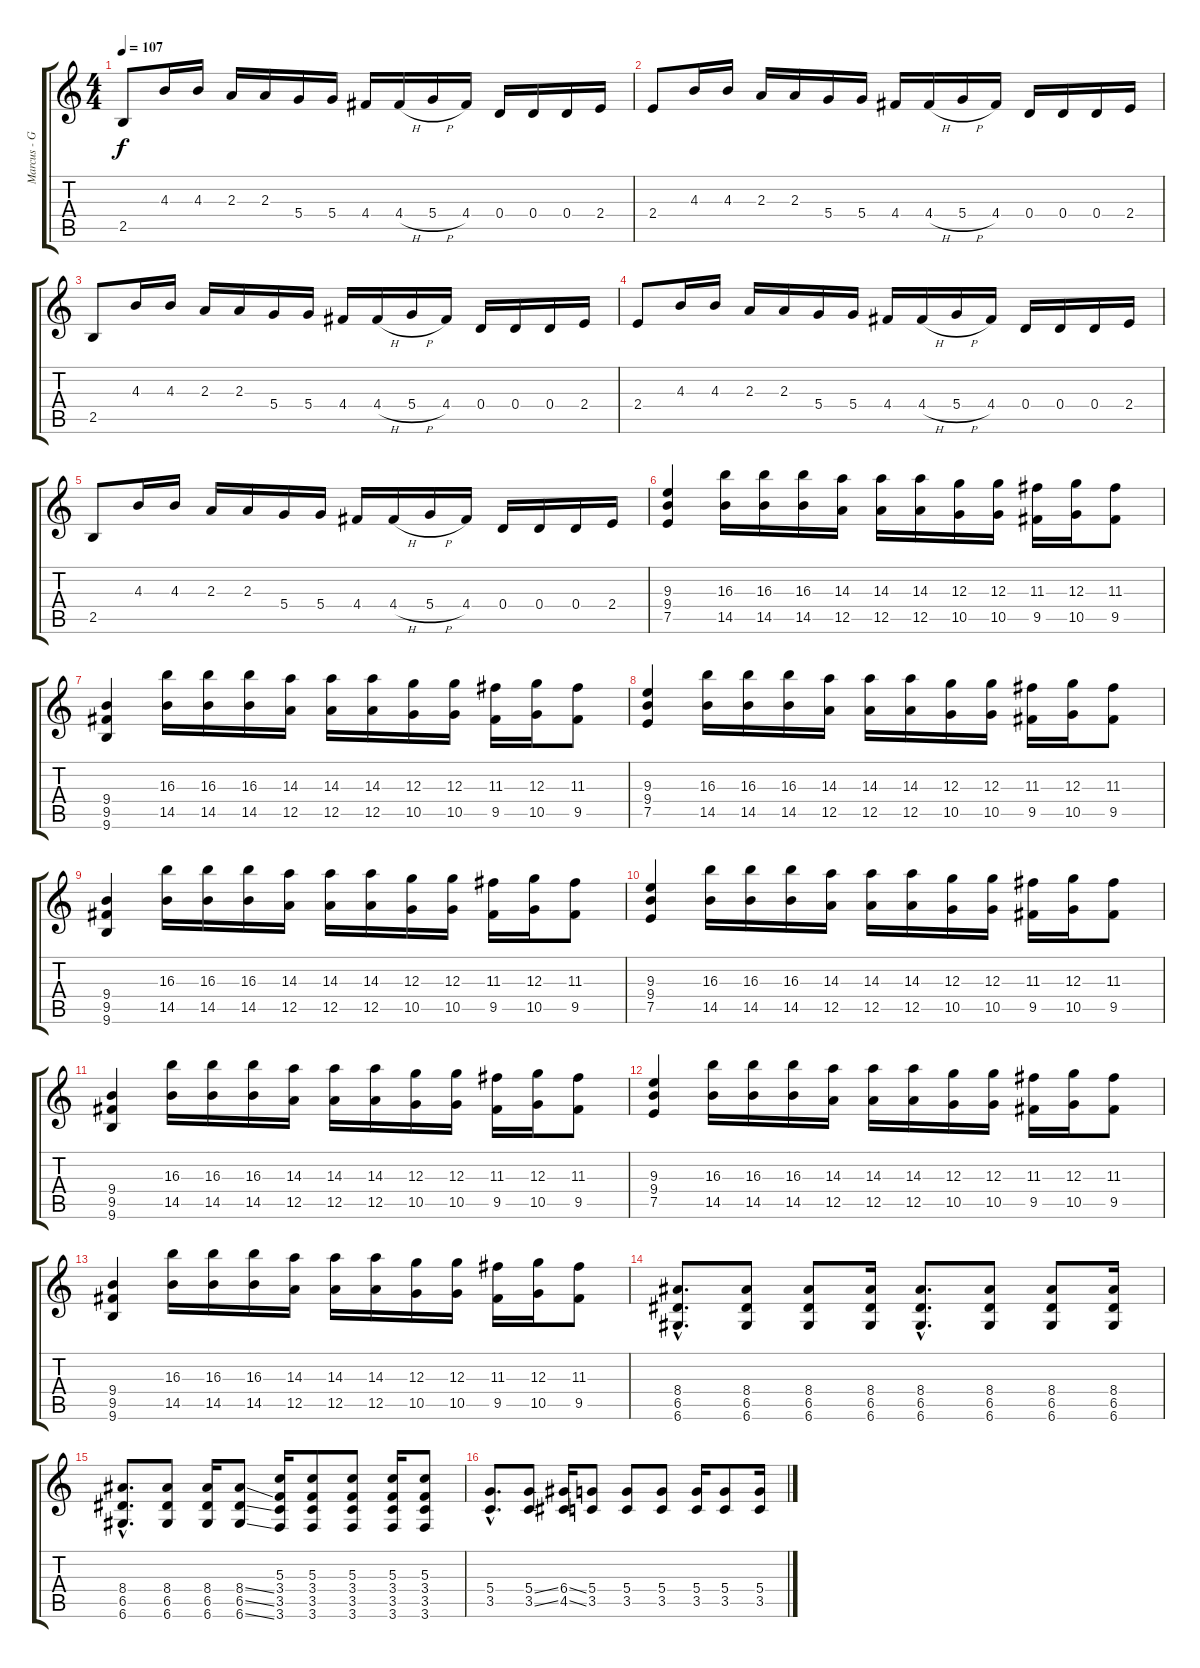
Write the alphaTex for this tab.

\track ("Marcus - Guitar" "Marcus - G") {instrument distortionguitar}
\staff {score tabs}
\tuning (E4 B3 G3 D3 A2 D2) {hide}
\ts (4 4)
\tempo 107
\clef g2
\ks c
2.5.8{dy f} 4.3.16 4.3.16 2.3.16 2.3.16 5.4.16 5.4.16 4.4.16 4.4{h}.16 5.4{h}.16 4.4.16 0.4.16 0.4.16 0.4.16 2.4.16 |
2.4.8{volume 9 balance 4 instrument electricguitarclean} 4.3.16 4.3.16 2.3.16 2.3.16 5.4.16 5.4.16 4.4.16 4.4{h}.16 5.4{h}.16 4.4.16 0.4.16 0.4.16 0.4.16 2.4.16 |
2.5.8 4.3.16 4.3.16 2.3.16 2.3.16 5.4.16 5.4.16 4.4.16 4.4{h}.16 5.4{h}.16 4.4.16 0.4.16 0.4.16 0.4.16 2.4.16 |
2.4.8{volume 9 balance 4 instrument electricguitarclean} 4.3.16 4.3.16 2.3.16 2.3.16 5.4.16 5.4.16 4.4.16 4.4{h}.16 5.4{h}.16 4.4.16 0.4.16 0.4.16 0.4.16 2.4.16 |
2.5.8 4.3.16 4.3.16 2.3.16 2.3.16 5.4.16 5.4.16 4.4.16 4.4{h}.16 5.4{h}.16 4.4.16 0.4.16 0.4.16 0.4.16 2.4.16 |
(9.3 9.4 7.5).4{volume 11 instrument distortionguitar} (16.3 14.5).16 (16.3 14.5).16 (16.3 14.5).16 (14.3 12.5).16 (14.3 12.5).16 (14.3 12.5).16 (12.3 10.5).16 (12.3 10.5).16 (11.3 9.5).16 (12.3 10.5).16 (11.3 9.5).8 |
(9.4 9.5 9.6).4 (16.3 14.5).16 (16.3 14.5).16 (16.3 14.5).16 (14.3 12.5).16 (14.3 12.5).16 (14.3 12.5).16 (12.3 10.5).16 (12.3 10.5).16 (11.3 9.5).16 (12.3 10.5).16 (11.3 9.5).8 |
(9.3 9.4 7.5).4{volume 11 instrument distortionguitar} (16.3 14.5).16 (16.3 14.5).16 (16.3 14.5).16 (14.3 12.5).16 (14.3 12.5).16 (14.3 12.5).16 (12.3 10.5).16 (12.3 10.5).16 (11.3 9.5).16 (12.3 10.5).16 (11.3 9.5).8 |
(9.4 9.5 9.6).4 (16.3 14.5).16 (16.3 14.5).16 (16.3 14.5).16 (14.3 12.5).16 (14.3 12.5).16 (14.3 12.5).16 (12.3 10.5).16 (12.3 10.5).16 (11.3 9.5).16 (12.3 10.5).16 (11.3 9.5).8 |
(9.3 9.4 7.5).4{volume 11 instrument distortionguitar} (16.3 14.5).16 (16.3 14.5).16 (16.3 14.5).16 (14.3 12.5).16 (14.3 12.5).16 (14.3 12.5).16 (12.3 10.5).16 (12.3 10.5).16 (11.3 9.5).16 (12.3 10.5).16 (11.3 9.5).8 |
(9.4 9.5 9.6).4 (16.3 14.5).16 (16.3 14.5).16 (16.3 14.5).16 (14.3 12.5).16 (14.3 12.5).16 (14.3 12.5).16 (12.3 10.5).16 (12.3 10.5).16 (11.3 9.5).16 (12.3 10.5).16 (11.3 9.5).8 |
(9.3 9.4 7.5).4{volume 11 instrument distortionguitar} (16.3 14.5).16 (16.3 14.5).16 (16.3 14.5).16 (14.3 12.5).16 (14.3 12.5).16 (14.3 12.5).16 (12.3 10.5).16 (12.3 10.5).16 (11.3 9.5).16 (12.3 10.5).16 (11.3 9.5).8 |
(9.4 9.5 9.6).4 (16.3 14.5).16 (16.3 14.5).16 (16.3 14.5).16 (14.3 12.5).16 (14.3 12.5).16 (14.3 12.5).16 (12.3 10.5).16 (12.3 10.5).16 (11.3 9.5).16 (12.3 10.5).16 (11.3 9.5).8 |
(8.4{hac} 6.5{hac} 6.6{hac}).8{d volume 12} (8.4 6.5 6.6).8 (8.4 6.5 6.6).8 (8.4 6.5 6.6).16 (8.4{hac} 6.5{hac} 6.6{hac}).8{d} (8.4 6.5 6.6).8 (8.4 6.5 6.6).8 (8.4 6.5 6.6).16 |
(8.4{hac} 6.5{hac} 6.6{hac}).8{d} (8.4 6.5 6.6).8 (8.4 6.5 6.6).16 (8.4{ss} 6.5{ss} 6.6{ss}).8 (5.3 3.4 3.5 3.6).16 (5.3 3.4 3.5 3.6).8 (5.3 3.4 3.5 3.6).8 (5.3 3.4 3.5 3.6).16 (5.3 3.4 3.5 3.6).8 |
(5.4{hac} 3.5{hac}).8{d} (5.4{ss} 3.5{ss}).8 (6.4{ss} 4.5{ss}).16 (5.4 3.5).8 (5.4 3.5).8 (5.4 3.5).8 (5.4 3.5).16 (5.4 3.5).8 (5.4 3.5).16
